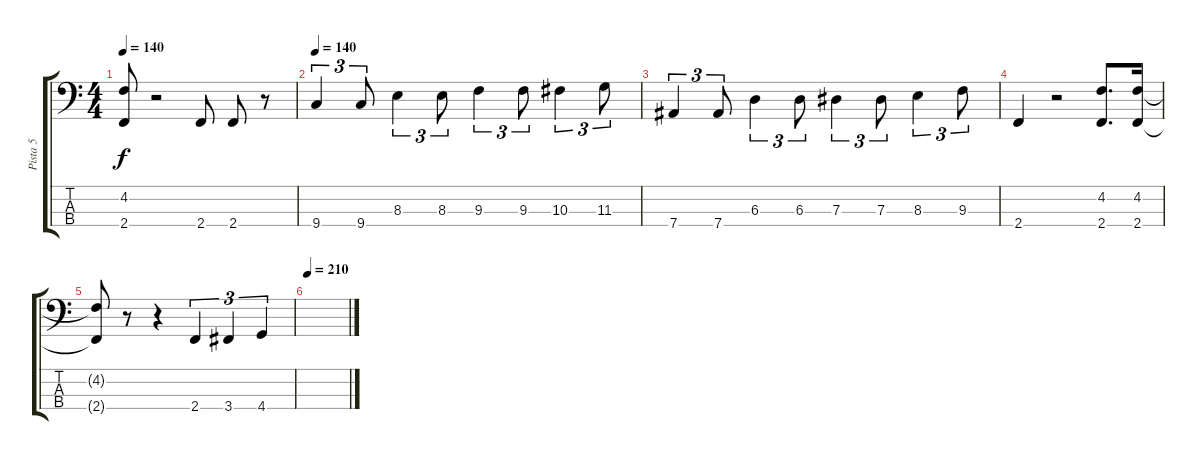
\track ("Pista 5" "Pista 5") {instrument electricbasspick}
\staff {score tabs}
\tuning (Gb2 Db2 Ab1 Eb1) {hide}
\ts (4 4)
\tempo 140
\clef f4
\ks c
(4.2{t} 2.4{t}).8{dy f} r.2 2.4.8 2.4.8 r.8 |
\tempo 140
9.4.4{tu (3 2)} 9.4.8{tu (3 2)} 8.3.4{tu (3 2)} 8.3.8{tu (3 2)} 9.3.4{tu (3 2)} 9.3.8{tu (3 2)} 10.3.4{tu (3 2)} 11.3.8{tu (3 2)} |
7.4.4{tu (3 2)} 7.4.8{tu (3 2)} 6.3.4{tu (3 2)} 6.3.8{tu (3 2)} 7.3.4{tu (3 2)} 7.3.8{tu (3 2)} 8.3.4{tu (3 2)} 9.3.8{tu (3 2)} |
2.4.4 r.2 (4.2 2.4).8{d} (4.2 2.4).16 |
(4.2{t} 2.4{t}).8 r.8 r.4 2.4.4{tu (3 2)} 3.4.4{tu (3 2)} 4.4.4{tu (3 2)} |
\tempo 210
